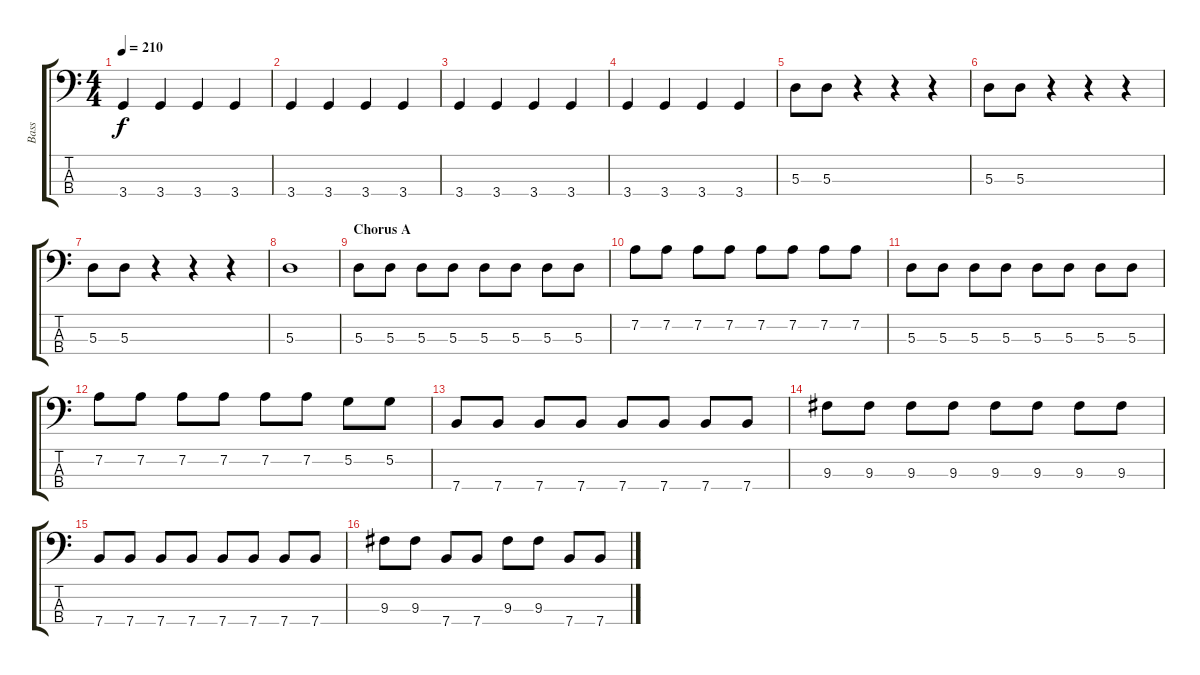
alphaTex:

\track ("Bass" "Bass") {instrument electricbasspick}
\staff {score tabs}
\tuning (G2 D2 A1 E1) {hide}
\ts (4 4)
\tempo 210
\clef f4
\ks c
3.4.4{dy f} 3.4.4 3.4.4 3.4.4 |
3.4.4 3.4.4 3.4.4 3.4.4 |
3.4.4 3.4.4 3.4.4 3.4.4 |
3.4.4 3.4.4 3.4.4 3.4.4 |
5.3.8 5.3.8 r.4 r.4 r.4 |
5.3.8 5.3.8 r.4 r.4 r.4 |
5.3.8 5.3.8 r.4 r.4 r.4 |
5.3.1 |
\section ("" "Chorus A")
5.3.8 5.3.8 5.3.8 5.3.8 5.3.8 5.3.8 5.3.8 5.3.8 |
7.2.8 7.2.8 7.2.8 7.2.8 7.2.8 7.2.8 7.2.8 7.2.8 |
5.3.8 5.3.8 5.3.8 5.3.8 5.3.8 5.3.8 5.3.8 5.3.8 |
7.2.8 7.2.8 7.2.8 7.2.8 7.2.8 7.2.8 5.2.8 5.2.8 |
7.4.8 7.4.8 7.4.8 7.4.8 7.4.8 7.4.8 7.4.8 7.4.8 |
9.3.8 9.3.8 9.3.8 9.3.8 9.3.8 9.3.8 9.3.8 9.3.8 |
7.4.8 7.4.8 7.4.8 7.4.8 7.4.8 7.4.8 7.4.8 7.4.8 |
9.3.8 9.3.8 7.4.8 7.4.8 9.3.8 9.3.8 7.4.8 7.4.8
